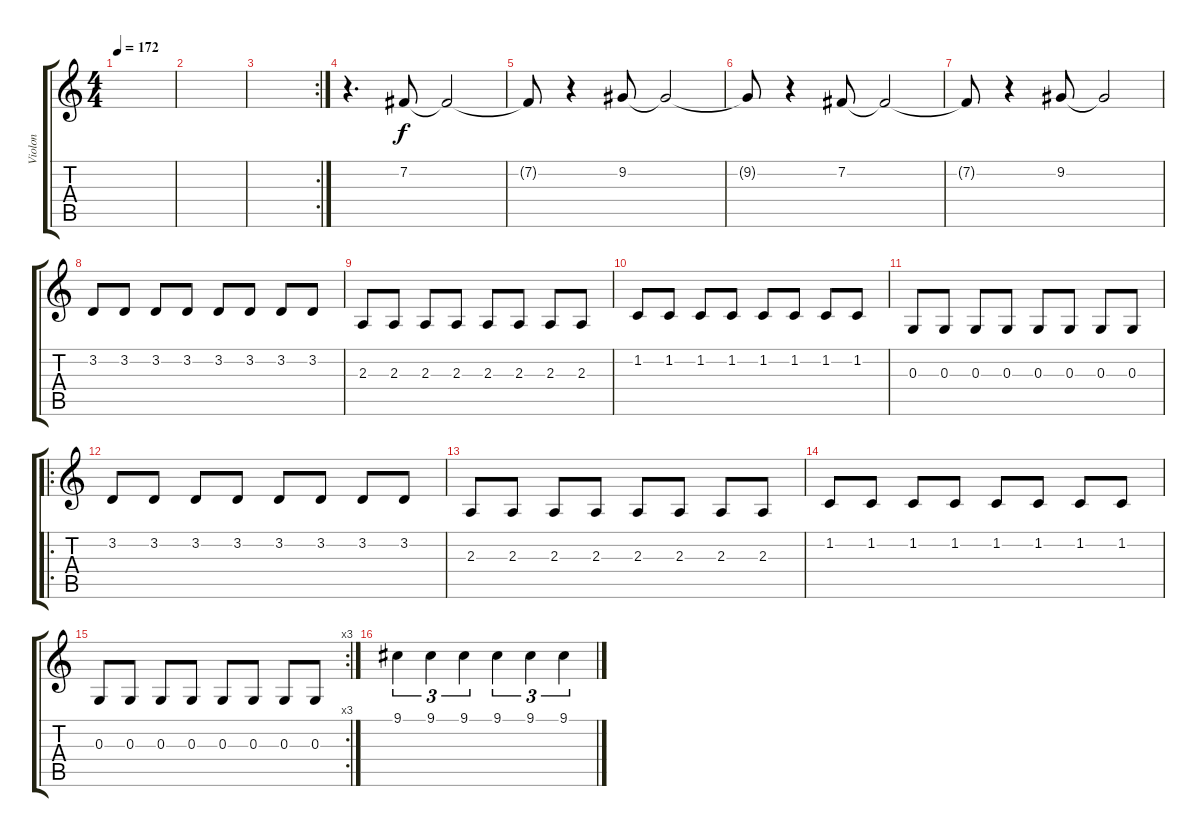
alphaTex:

\track ("Violon" "Violon") {instrument viola}
\staff {score tabs}
\tuning (E4 B3 G3 D3 A2 E2) {hide}
\ts (4 4)
\tempo 172
\clef g2
\ks c
|
|
\rc 2
|
r.4{d} 7.2.8 7.2{t}.2 |
7.2{t}.8 r.4 9.2.8 9.2{t}.2 |
9.2{t}.8 r.4 7.2.8 7.2{t}.2 |
7.2{t}.8 r.4 9.2.8 9.2{t}.2 |
3.2.8 3.2.8 3.2.8 3.2.8 3.2.8 3.2.8 3.2.8 3.2.8 |
2.3.8 2.3.8 2.3.8 2.3.8 2.3.8 2.3.8 2.3.8 2.3.8 |
1.2.8 1.2.8 1.2.8 1.2.8 1.2.8 1.2.8 1.2.8 1.2.8 |
0.3.8 0.3.8 0.3.8 0.3.8 0.3.8 0.3.8 0.3.8 0.3.8 |
\ro
3.2.8 3.2.8 3.2.8 3.2.8 3.2.8 3.2.8 3.2.8 3.2.8 |
2.3.8 2.3.8 2.3.8 2.3.8 2.3.8 2.3.8 2.3.8 2.3.8 |
1.2.8 1.2.8 1.2.8 1.2.8 1.2.8 1.2.8 1.2.8 1.2.8 |
\rc 3
0.3.8 0.3.8 0.3.8 0.3.8 0.3.8 0.3.8 0.3.8 0.3.8 |
9.1.4{tu (3 2)} 9.1.4{tu (3 2)} 9.1.4{tu (3 2)} 9.1.4{tu (3 2)} 9.1.4{tu (3 2)} 9.1.4{tu (3 2)}
